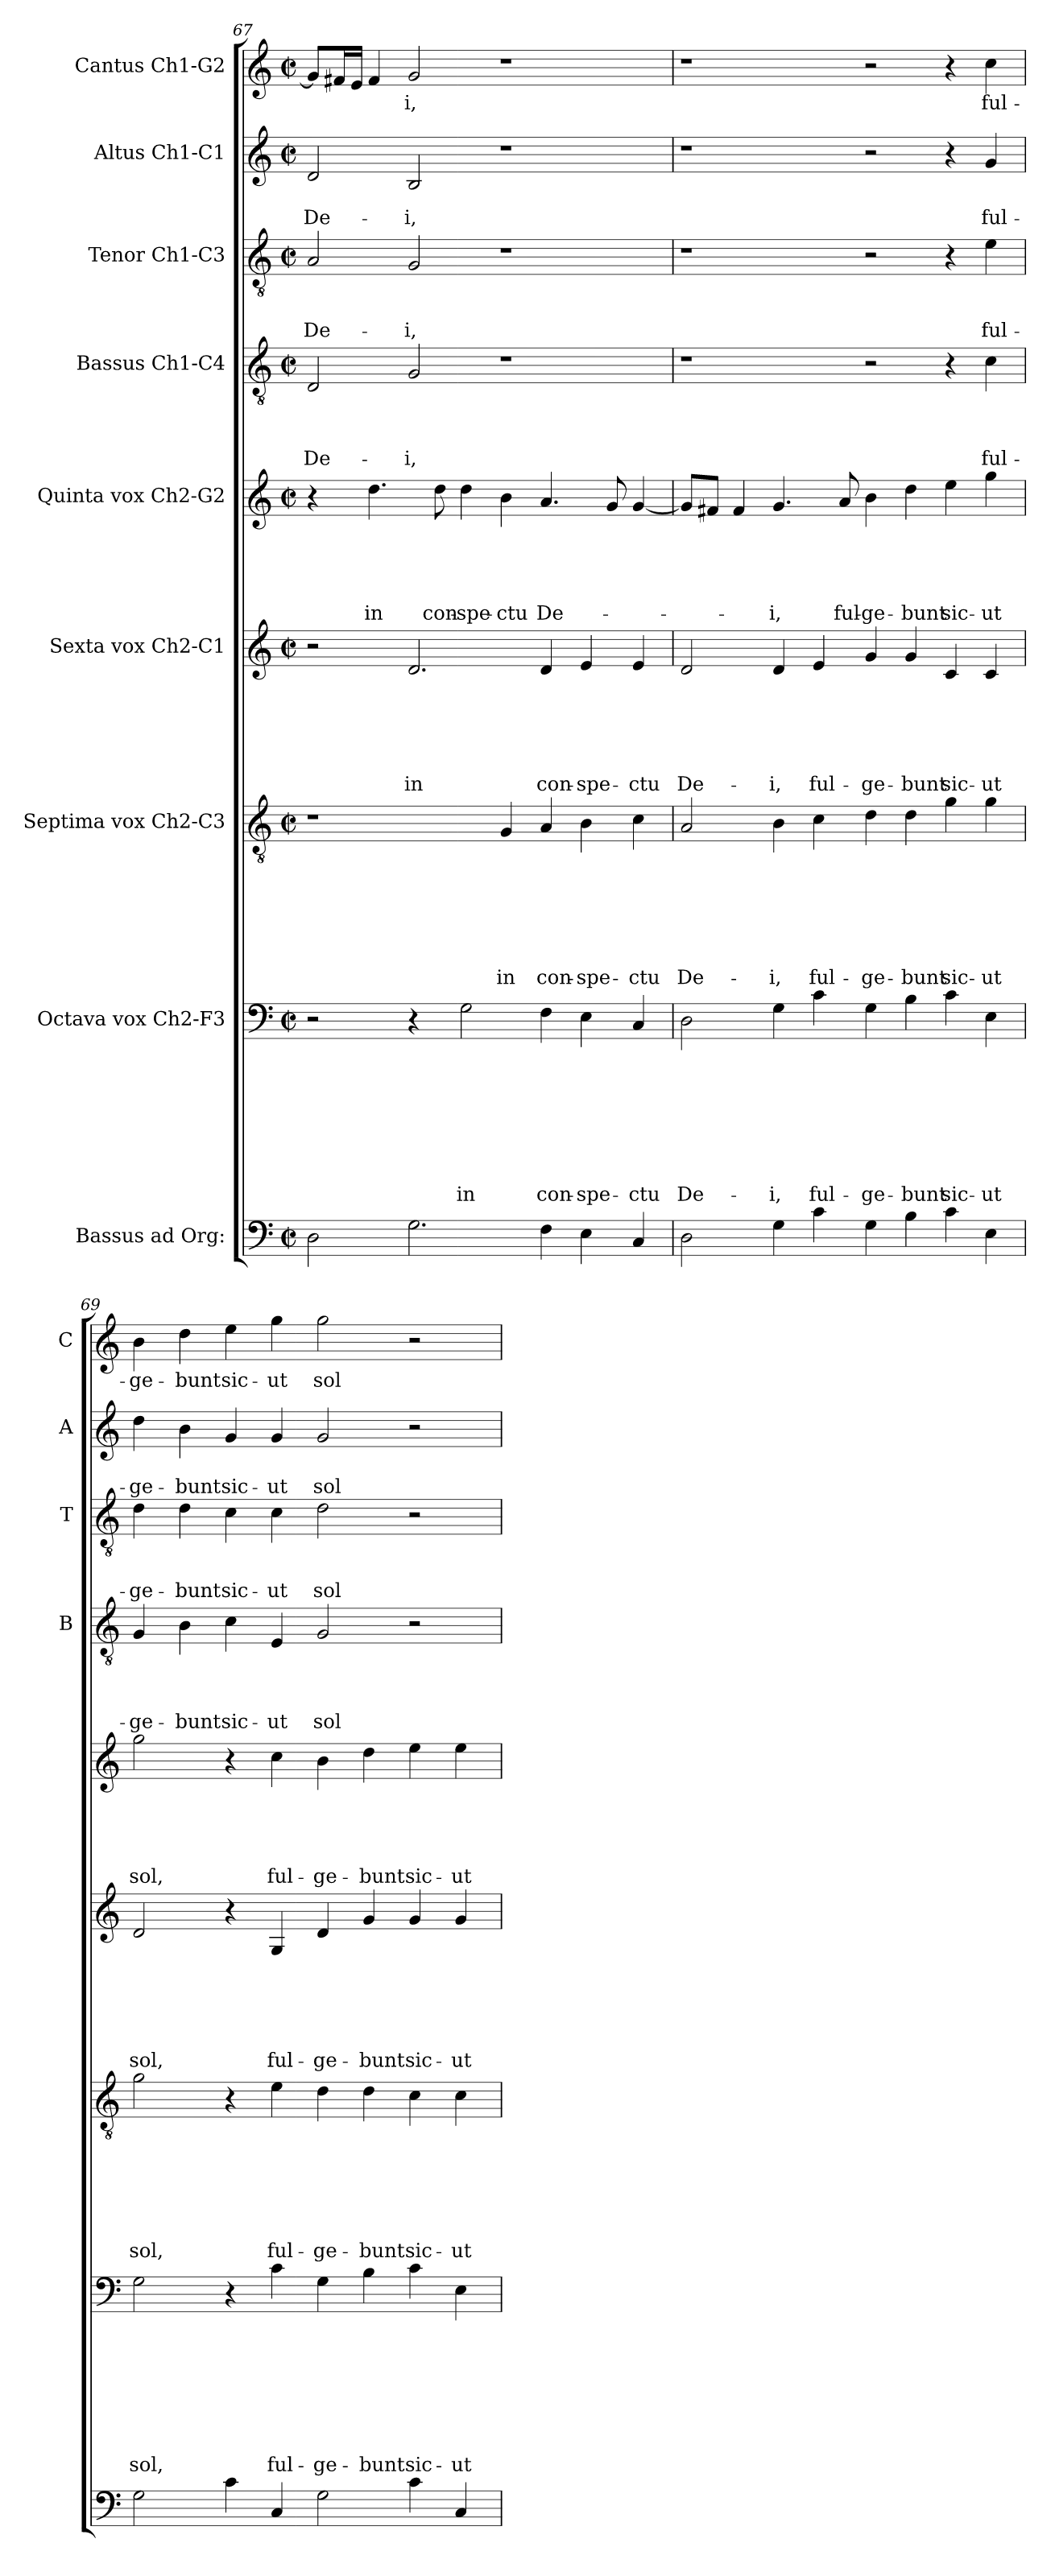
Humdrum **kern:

**kern	**kern	**text	**text	**text	**text	**text	**text	**text	**text	**kern	**text	**text	**text	**text	**text	**text	**text	**kern	**text	**text	**text	**text	**text	**text	**kern	**text	**text	**text	**text	**text	**kern	**text	**text	**text	**text	**kern	**text	**text	**text	**kern	**text	**text	**kern	**text
*part9	*part8	*part8	*part8	*part8	*part8	*part8	*part8	*part8	*part8	*part7	*part7	*part7	*part7	*part7	*part7	*part7	*part7	*part6	*part6	*part6	*part6	*part6	*part6	*part6	*part5	*part5	*part5	*part5	*part5	*part5	*part4	*part4	*part4	*part4	*part4	*part3	*part3	*part3	*part3	*part2	*part2	*part2	*part1	*part1
*staff9	*staff8	*staff8	*staff8	*staff8	*staff8	*staff8	*staff8	*staff8	*staff8	*staff7	*staff7	*staff7	*staff7	*staff7	*staff7	*staff7	*staff7	*staff6	*staff6	*staff6	*staff6	*staff6	*staff6	*staff6	*staff5	*staff5	*staff5	*staff5	*staff5	*staff5	*staff4	*staff4	*staff4	*staff4	*staff4	*staff3	*staff3	*staff3	*staff3	*staff2	*staff2	*staff2	*staff1	*staff1
*I"Bassus ad Org:	*I"Octava vox Ch2-F3	*	*	*	*	*	*	*	*	*I"Septima vox Ch2-C3	*	*	*	*	*	*	*	*I"Sexta vox Ch2-C1	*	*	*	*	*	*	*I"Quinta vox Ch2-G2	*	*	*	*	*	*I"Bassus Ch1-C4	*	*	*	*	*I"Tenor Ch1-C3	*	*	*	*I"Altus Ch1-C1	*	*	*I"Cantus Ch1-G2	*
*	*	*	*	*	*	*	*	*	*	*	*	*	*	*	*	*	*	*	*	*	*	*	*	*	*	*	*	*	*	*	*I'B	*	*	*	*	*I'T	*	*	*	*I'A	*	*	*I'C	*
!!LO:PB:g=z
*clefF4	*clefF4	*	*	*	*	*	*	*	*	*clefGv2	*	*	*	*	*	*	*	*clefG2	*	*	*	*	*	*	*clefG2	*	*	*	*	*	*clefGv2	*	*	*	*	*clefGv2	*	*	*	*clefG2	*	*	*clefG2	*
*k[]	*k[]	*	*	*	*	*	*	*	*	*k[]	*	*	*	*	*	*	*	*k[]	*	*	*	*	*	*	*k[]	*	*	*	*	*	*k[]	*	*	*	*	*k[]	*	*	*	*k[]	*	*	*k[]	*
*C:	*C:	*	*	*	*	*	*	*	*	*C:	*	*	*	*	*	*	*	*C:	*	*	*	*	*	*	*C:	*	*	*	*	*	*C:	*	*	*	*	*C:	*	*	*	*C:	*	*	*C:	*
*M2/2	*M2/2	*	*	*	*	*	*	*	*	*M2/2	*	*	*	*	*	*	*	*M2/2	*	*	*	*	*	*	*M2/2	*	*	*	*	*	*M2/2	*	*	*	*	*M2/2	*	*	*	*M2/2	*	*	*M2/2	*
*met(c|)	*met(c|)	*	*	*	*	*	*	*	*	*met(c|)	*	*	*	*	*	*	*	*met(c|)	*	*	*	*	*	*	*met(c|)	*	*	*	*	*	*met(c|)	*	*	*	*	*met(c|)	*	*	*	*met(c|)	*	*	*met(c|)	*
=67	=67	=67	=67	=67	=67	=67	=67	=67	=67	=67	=67	=67	=67	=67	=67	=67	=67	=67	=67	=67	=67	=67	=67	=67	=67	=67	=67	=67	=67	=67	=67	=67	=67	=67	=67	=67	=67	=67	=67	=67	=67	=67	=67	=67
!	!	!	!	!	!	!	!	!	!	!	!	!	!	!	!	!	!	!	!	!	!	!	!	!	!	!	!	!	!	!	!	!	!	!	!LO:LY:b	!	!	!	!LO:LY:b	!	!	!LO:LY:b	!	!
2D\	2r	.	.	.	.	.	.	.	.	1r	.	.	.	.	.	.	.	2r	.	.	.	.	.	.	4r	.	.	.	.	.	2D/	.	.	.	De-	2A/	.	.	De-	2d/	.	De-	8g/L]	.
.	.	.	.	.	.	.	.	.	.	.	.	.	.	.	.	.	.	.	.	.	.	.	.	.	.	.	.	.	.	.	.	.	.	.	.	.	.	.	.	.	.	.	16f#X/L	.
.	.	.	.	.	.	.	.	.	.	.	.	.	.	.	.	.	.	.	.	.	.	.	.	.	.	.	.	.	.	.	.	.	.	.	.	.	.	.	.	.	.	.	16e/JJ	.
!	!	!	!	!	!	!	!	!	!	!	!	!	!	!	!	!	!	!	!	!	!	!	!	!	!	!	!	!	!	!LO:LY:b	!	!	!	!	!	!	!	!	!	!	!	!	!	!
.	.	.	.	.	.	.	.	.	.	.	.	.	.	.	.	.	.	.	.	.	.	.	.	.	4.dd\	.	.	.	.	in	.	.	.	.	.	.	.	.	.	.	.	.	4f#/	.
!	!	!	!	!	!	!	!	!	!	!	!	!	!	!	!	!	!	!	!	!	!	!	!	!LO:LY:b	!	!	!	!	!	!	!	!	!	!	!LO:LY:b	!	!	!	!LO:LY:b	!	!	!LO:LY:b	!	!LO:LY:b
2.G\	4r	.	.	.	.	.	.	.	.	.	.	.	.	.	.	.	.	2.d/	.	.	.	.	.	in	.	.	.	.	.	.	2G/	.	.	.	-i,	2G/	.	.	-i,	2B/	.	-i,	2g/	-i,
!	!	!	!	!	!	!	!	!	!	!	!	!	!	!	!	!	!	!	!	!	!	!	!	!	!	!	!	!	!	!LO:LY:b	!	!	!	!	!	!	!	!	!	!	!	!	!	!
.	.	.	.	.	.	.	.	.	.	.	.	.	.	.	.	.	.	.	.	.	.	.	.	.	8dd\	.	.	.	.	con-	.	.	.	.	.	.	.	.	.	.	.	.	.	.
!	!	!	!	!	!	!	!	!	!LO:LY:b	!	!	!	!	!	!	!	!	!	!	!	!	!	!	!	!	!	!	!	!	!LO:LY:b	!	!	!	!	!	!	!	!	!	!	!	!	!	!
.	2G\	.	.	.	.	.	.	.	in	.	.	.	.	.	.	.	.	.	.	.	.	.	.	.	4dd\	.	.	.	.	-spe-	.	.	.	.	.	.	.	.	.	.	.	.	.	.
!	!	!	!	!	!	!	!	!	!	!	!	!	!	!	!	!	!LO:LY:b	!	!	!	!	!	!	!	!	!	!	!	!	!LO:LY:b	!	!	!	!	!	!	!	!	!	!	!	!	!	!
.	.	.	.	.	.	.	.	.	.	4G/	.	.	.	.	.	.	in	.	.	.	.	.	.	.	4b\	.	.	.	.	-ctu	1r	.	.	.	.	1r	.	.	.	1r	.	.	1r	.
!	!	!	!	!	!	!	!	!	!LO:LY:b	!	!	!	!	!	!	!	!LO:LY:b	!	!	!	!	!	!	!LO:LY:b	!	!	!	!	!	!LO:LY:b	!	!	!	!	!	!	!	!	!	!	!	!	!	!
4F\	4F\	.	.	.	.	.	.	.	con-	4A/	.	.	.	.	.	.	con-	4d/	.	.	.	.	.	con-	4.a/	.	.	.	.	De-	.	.	.	.	.	.	.	.	.	.	.	.	.	.
!	!	!	!	!	!	!	!	!	!LO:LY:b	!	!	!	!	!	!	!	!LO:LY:b	!	!	!	!	!	!	!LO:LY:b	!	!	!	!	!	!	!	!	!	!	!	!	!	!	!	!	!	!	!	!
4E\	4E\	.	.	.	.	.	.	.	-spe-	4B\	.	.	.	.	.	.	-spe-	4e/	.	.	.	.	.	-spe-	.	.	.	.	.	.	.	.	.	.	.	.	.	.	.	.	.	.	.	.
.	.	.	.	.	.	.	.	.	.	.	.	.	.	.	.	.	.	.	.	.	.	.	.	.	8g/	.	.	.	.	.	.	.	.	.	.	.	.	.	.	.	.	.	.	.
!	!	!	!	!	!	!	!	!	!LO:LY:b	!	!	!	!	!	!	!	!LO:LY:b	!	!	!	!	!	!	!LO:LY:b	!	!	!	!	!	!	!	!	!	!	!	!	!	!	!	!	!	!	!	!
4C/	4C/	.	.	.	.	.	.	.	-ctu	4c\	.	.	.	.	.	.	-ctu	4e/	.	.	.	.	.	-ctu	[4g/	.	.	.	.	.	.	.	.	.	.	.	.	.	.	.	.	.	.	.
=68	=68	=68	=68	=68	=68	=68	=68	=68	=68	=68	=68	=68	=68	=68	=68	=68	=68	=68	=68	=68	=68	=68	=68	=68	=68	=68	=68	=68	=68	=68	=68	=68	=68	=68	=68	=68	=68	=68	=68	=68	=68	=68	=68	=68
!	!	!	!	!	!	!	!	!	!LO:LY:b	!	!	!	!	!	!	!	!LO:LY:b	!	!	!	!	!	!	!LO:LY:b	!	!	!	!	!	!	!	!	!	!	!	!	!	!	!	!	!	!	!	!
2D\	2D\	.	.	.	.	.	.	.	De-	2A/	.	.	.	.	.	.	De-	2d/	.	.	.	.	.	De-	8g/L]	.	.	.	.	.	1r	.	.	.	.	1r	.	.	.	1r	.	.	1r	.
.	.	.	.	.	.	.	.	.	.	.	.	.	.	.	.	.	.	.	.	.	.	.	.	.	8f#X/J	.	.	.	.	.	.	.	.	.	.	.	.	.	.	.	.	.	.	.
.	.	.	.	.	.	.	.	.	.	.	.	.	.	.	.	.	.	.	.	.	.	.	.	.	4f#/	.	.	.	.	.	.	.	.	.	.	.	.	.	.	.	.	.	.	.
!	!	!	!	!	!	!	!	!	!LO:LY:b	!	!	!	!	!	!	!	!LO:LY:b	!	!	!	!	!	!	!LO:LY:b	!	!	!	!	!	!LO:LY:b	!	!	!	!	!	!	!	!	!	!	!	!	!	!
4G\	4G\	.	.	.	.	.	.	.	-i,	4B\	.	.	.	.	.	.	-i,	4d/	.	.	.	.	.	-i,	4.g/	.	.	.	.	-i,	.	.	.	.	.	.	.	.	.	.	.	.	.	.
!	!	!	!	!	!	!	!	!	!LO:LY:b	!	!	!	!	!	!	!	!LO:LY:b	!	!	!	!	!	!	!LO:LY:b	!	!	!	!	!	!	!	!	!	!	!	!	!	!	!	!	!	!	!	!
4c\	4c\	.	.	.	.	.	.	.	ful-	4c\	.	.	.	.	.	.	ful-	4e/	.	.	.	.	.	ful-	.	.	.	.	.	.	.	.	.	.	.	.	.	.	.	.	.	.	.	.
!	!	!	!	!	!	!	!	!	!	!	!	!	!	!	!	!	!	!	!	!	!	!	!	!	!	!	!	!	!	!LO:LY:b	!	!	!	!	!	!	!	!	!	!	!	!	!	!
.	.	.	.	.	.	.	.	.	.	.	.	.	.	.	.	.	.	.	.	.	.	.	.	.	8a/	.	.	.	.	ful-	.	.	.	.	.	.	.	.	.	.	.	.	.	.
!	!	!	!	!	!	!	!	!	!LO:LY:b	!	!	!	!	!	!	!	!LO:LY:b	!	!	!	!	!	!	!LO:LY:b	!	!	!	!	!	!LO:LY:b	!	!	!	!	!	!	!	!	!	!	!	!	!	!
4G\	4G\	.	.	.	.	.	.	.	-ge-	4d\	.	.	.	.	.	.	-ge-	4g/	.	.	.	.	.	-ge-	4b\	.	.	.	.	-ge-	2r	.	.	.	.	2r	.	.	.	2r	.	.	2r	.
!	!	!	!	!	!	!	!	!	!LO:LY:b	!	!	!	!	!	!	!	!LO:LY:b	!	!	!	!	!	!	!LO:LY:b	!	!	!	!	!	!LO:LY:b	!	!	!	!	!	!	!	!	!	!	!	!	!	!
4B\	4B\	.	.	.	.	.	.	.	-bunt	4d\	.	.	.	.	.	.	-bunt	4g/	.	.	.	.	.	-bunt	4dd\	.	.	.	.	-bunt	.	.	.	.	.	.	.	.	.	.	.	.	.	.
!	!	!	!	!	!	!	!	!	!LO:LY:b	!	!	!	!	!	!	!	!LO:LY:b	!	!	!	!	!	!	!LO:LY:b	!	!	!	!	!	!LO:LY:b	!	!	!	!	!	!	!	!	!	!	!	!	!	!
4c\	4c\	.	.	.	.	.	.	.	sic-	4g\	.	.	.	.	.	.	sic-	4c/	.	.	.	.	.	sic-	4ee\	.	.	.	.	sic-	4r	.	.	.	.	4r	.	.	.	4r	.	.	4r	.
!	!	!	!	!	!	!	!	!	!LO:LY:b	!	!	!	!	!	!	!	!LO:LY:b	!	!	!	!	!	!	!LO:LY:b	!	!	!	!	!	!LO:LY:b	!	!	!	!	!LO:LY:b	!	!	!	!LO:LY:b	!	!	!LO:LY:b	!	!LO:LY:b
4E\	4E\	.	.	.	.	.	.	.	-ut	4g\	.	.	.	.	.	.	-ut	4c/	.	.	.	.	.	-ut	4gg\	.	.	.	.	-ut	4c\	.	.	.	ful-	4e\	.	.	ful-	4g/	.	ful-	4cc\	ful-
=69	=69	=69	=69	=69	=69	=69	=69	=69	=69	=69	=69	=69	=69	=69	=69	=69	=69	=69	=69	=69	=69	=69	=69	=69	=69	=69	=69	=69	=69	=69	=69	=69	=69	=69	=69	=69	=69	=69	=69	=69	=69	=69	=69	=69
!	!	!	!	!	!	!	!	!	!LO:LY:b	!	!	!	!	!	!	!	!LO:LY:b	!	!	!	!	!	!	!LO:LY:b	!	!	!	!	!	!LO:LY:b	!	!	!	!	!LO:LY:b	!	!	!	!LO:LY:b	!	!	!LO:LY:b	!	!LO:LY:b
2G\	2G\	.	.	.	.	.	.	.	sol,	2g\	.	.	.	.	.	.	sol,	2d/	.	.	.	.	.	sol,	2gg\	.	.	.	.	sol,	4G/	.	.	.	-ge-	4d\	.	.	-ge-	4dd\	.	-ge-	4b\	-ge-
!	!	!	!	!	!	!	!	!	!	!	!	!	!	!	!	!	!	!	!	!	!	!	!	!	!	!	!	!	!	!	!	!	!	!	!LO:LY:b	!	!	!	!LO:LY:b	!	!	!LO:LY:b	!	!LO:LY:b
.	.	.	.	.	.	.	.	.	.	.	.	.	.	.	.	.	.	.	.	.	.	.	.	.	.	.	.	.	.	.	4B\	.	.	.	-bunt	4d\	.	.	-bunt	4b\	.	-bunt	4dd\	-bunt
!	!	!	!	!	!	!	!	!	!	!	!	!	!	!	!	!	!	!	!	!	!	!	!	!	!	!	!	!	!	!	!	!	!	!	!LO:LY:b	!	!	!	!LO:LY:b	!	!	!LO:LY:b	!	!LO:LY:b
4c\	4r	.	.	.	.	.	.	.	.	4r	.	.	.	.	.	.	.	4r	.	.	.	.	.	.	4r	.	.	.	.	.	4c\	.	.	.	sic-	4c\	.	.	sic-	4g/	.	sic-	4ee\	sic-
!	!	!	!	!	!	!	!	!	!LO:LY:b	!	!	!	!	!	!	!	!LO:LY:b	!	!	!	!	!	!	!LO:LY:b	!	!	!	!	!	!LO:LY:b	!	!	!	!	!LO:LY:b	!	!	!	!LO:LY:b	!	!	!LO:LY:b	!	!LO:LY:b
4C/	4c\	.	.	.	.	.	.	.	ful-	4e\	.	.	.	.	.	.	ful-	4G/	.	.	.	.	.	ful-	4cc\	.	.	.	.	ful-	4E/	.	.	.	-ut	4c\	.	.	-ut	4g/	.	-ut	4gg\	-ut
!	!	!	!	!	!	!	!	!	!LO:LY:b	!	!	!	!	!	!	!	!LO:LY:b	!	!	!	!	!	!	!LO:LY:b	!	!	!	!	!	!LO:LY:b	!	!	!	!	!LO:LY:b	!	!	!	!LO:LY:b	!	!	!LO:LY:b	!	!LO:LY:b
2G\	4G\	.	.	.	.	.	.	.	-ge-	4d\	.	.	.	.	.	.	-ge-	4d/	.	.	.	.	.	-ge-	4b\	.	.	.	.	-ge-	2G/	.	.	.	sol	2d\	.	.	sol	2g/	.	sol	2gg\	sol
!	!	!	!	!	!	!	!	!	!LO:LY:b	!	!	!	!	!	!	!	!LO:LY:b	!	!	!	!	!	!	!LO:LY:b	!	!	!	!	!	!LO:LY:b	!	!	!	!	!	!	!	!	!	!	!	!	!	!
.	4B\	.	.	.	.	.	.	.	-bunt	4d\	.	.	.	.	.	.	-bunt	4g/	.	.	.	.	.	-bunt	4dd\	.	.	.	.	-bunt	.	.	.	.	.	.	.	.	.	.	.	.	.	.
!	!	!	!	!	!	!	!	!	!LO:LY:b	!	!	!	!	!	!	!	!LO:LY:b	!	!	!	!	!	!	!LO:LY:b	!	!	!	!	!	!LO:LY:b	!	!	!	!	!	!	!	!	!	!	!	!	!	!
4c\	4c\	.	.	.	.	.	.	.	sic-	4c\	.	.	.	.	.	.	sic-	4g/	.	.	.	.	.	sic-	4ee\	.	.	.	.	sic-	2r	.	.	.	.	2r	.	.	.	2r	.	.	2r	.
!	!	!	!	!	!	!	!	!	!LO:LY:b	!	!	!	!	!	!	!	!LO:LY:b	!	!	!	!	!	!	!LO:LY:b	!	!	!	!	!	!LO:LY:b	!	!	!	!	!	!	!	!	!	!	!	!	!	!
4C/	4E\	.	.	.	.	.	.	.	-ut	4c\	.	.	.	.	.	.	-ut	4g/	.	.	.	.	.	-ut	4ee\	.	.	.	.	-ut	.	.	.	.	.	.	.	.	.	.	.	.	.	.
=	=	=	=	=	=	=	=	=	=	=	=	=	=	=	=	=	=	=	=	=	=	=	=	=	=	=	=	=	=	=	=	=	=	=	=	=	=	=	=	=	=	=	=	=
*-	*-	*-	*-	*-	*-	*-	*-	*-	*-	*-	*-	*-	*-	*-	*-	*-	*-	*-	*-	*-	*-	*-	*-	*-	*-	*-	*-	*-	*-	*-	*-	*-	*-	*-	*-	*-	*-	*-	*-	*-	*-	*-	*-	*-
